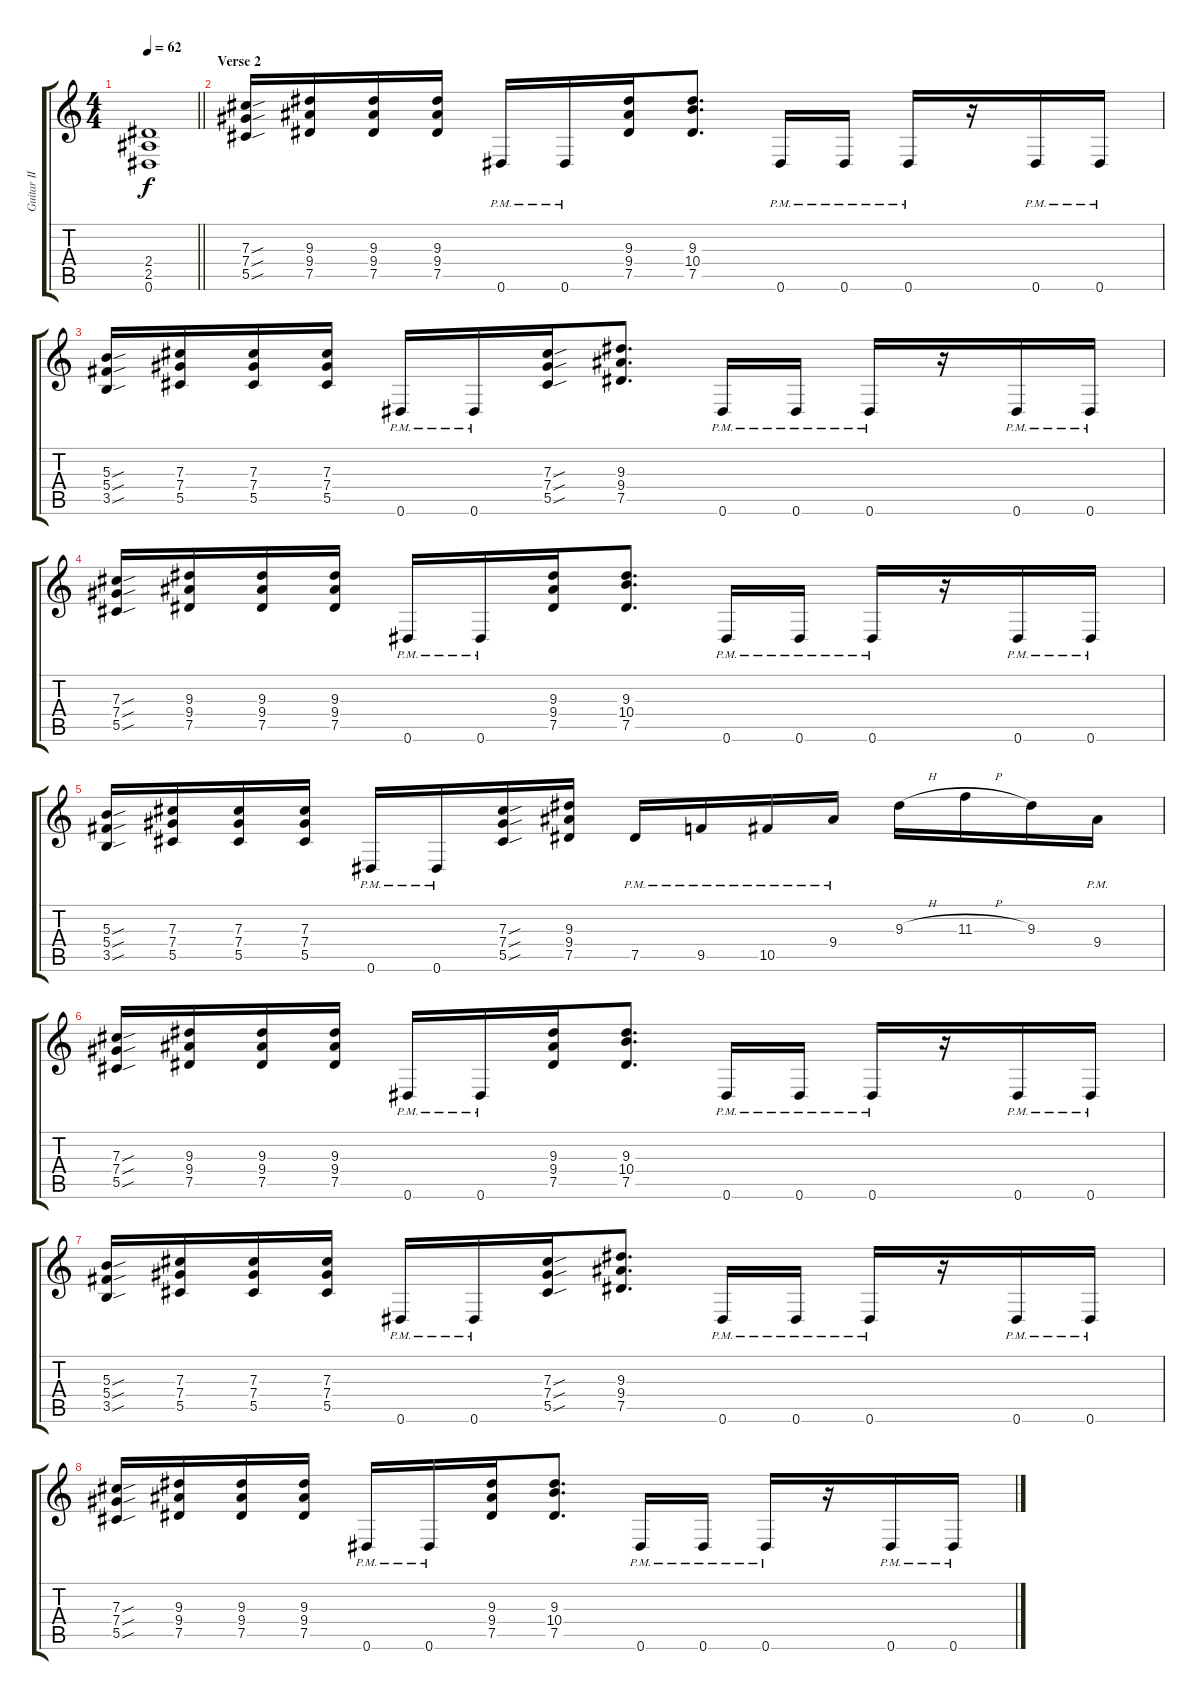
\track ("Guitar II" "Guitar II") {instrument distortionguitar}
\staff {score tabs}
\tuning (Eb4 Bb3 Gb3 Db3 Ab2 Eb2) {hide}
\ts (4 4)
\tempo 62
\clef g2
\barLineRight lightlight
\ks c
(2.4 2.5 0.6).1{dy f} |
\section ("" "Verse 2")
(7.3{sou} 7.4{sou} 5.5{sou}).16 (9.3 9.4 7.5).16 (9.3 9.4 7.5).16 (9.3 9.4 7.5).16 0.6{pm}.16 0.6{pm}.16 (9.3 9.4 7.5).16 (9.3 10.4 7.5).8{d} 0.6{pm}.16 0.6{pm}.16 0.6{pm}.16 r.16 0.6{pm}.16 0.6{pm}.16 |
(5.3{sou} 5.4{sou} 3.5{sou}).16 (7.3 7.4 5.5).16 (7.3 7.4 5.5).16 (7.3 7.4 5.5).16 0.6{pm}.16 0.6{pm}.16 (7.3{sou} 7.4{sou} 5.5{sou}).16 (9.3 9.4 7.5).8{d} 0.6{pm}.16 0.6{pm}.16 0.6{pm}.16 r.16 0.6{pm}.16 0.6{pm}.16 |
(7.3{sou} 7.4{sou} 5.5{sou}).16 (9.3 9.4 7.5).16 (9.3 9.4 7.5).16 (9.3 9.4 7.5).16 0.6{pm}.16 0.6{pm}.16 (9.3 9.4 7.5).16 (9.3 10.4 7.5).8{d} 0.6{pm}.16 0.6{pm}.16 0.6{pm}.16 r.16 0.6{pm}.16 0.6{pm}.16 |
(5.3{sou} 5.4{sou} 3.5{sou}).16 (7.3 7.4 5.5).16 (7.3 7.4 5.5).16 (7.3 7.4 5.5).16 0.6{pm}.16 0.6{pm}.16 (7.3{sou} 7.4{sou} 5.5{sou}).16 (9.3 9.4 7.5).16 7.5{pm}.16 9.5{pm}.16 10.5{pm}.16 9.4{pm}.16 9.3{h}.16 11.3{h}.16 9.3.16 9.4{pm}.16 |
(7.3{sou} 7.4{sou} 5.5{sou}).16 (9.3 9.4 7.5).16 (9.3 9.4 7.5).16 (9.3 9.4 7.5).16 0.6{pm}.16 0.6{pm}.16 (9.3 9.4 7.5).16 (9.3 10.4 7.5).8{d} 0.6{pm}.16 0.6{pm}.16 0.6{pm}.16 r.16 0.6{pm}.16 0.6{pm}.16 |
(5.3{sou} 5.4{sou} 3.5{sou}).16 (7.3 7.4 5.5).16 (7.3 7.4 5.5).16 (7.3 7.4 5.5).16 0.6{pm}.16 0.6{pm}.16 (7.3{sou} 7.4{sou} 5.5{sou}).16 (9.3 9.4 7.5).8{d} 0.6{pm}.16 0.6{pm}.16 0.6{pm}.16 r.16 0.6{pm}.16 0.6{pm}.16 |
(7.3{sou} 7.4{sou} 5.5{sou}).16 (9.3 9.4 7.5).16 (9.3 9.4 7.5).16 (9.3 9.4 7.5).16 0.6{pm}.16 0.6{pm}.16 (9.3 9.4 7.5).16 (9.3 10.4 7.5).8{d} 0.6{pm}.16 0.6{pm}.16 0.6{pm}.16 r.16 0.6{pm}.16 0.6{pm}.16
